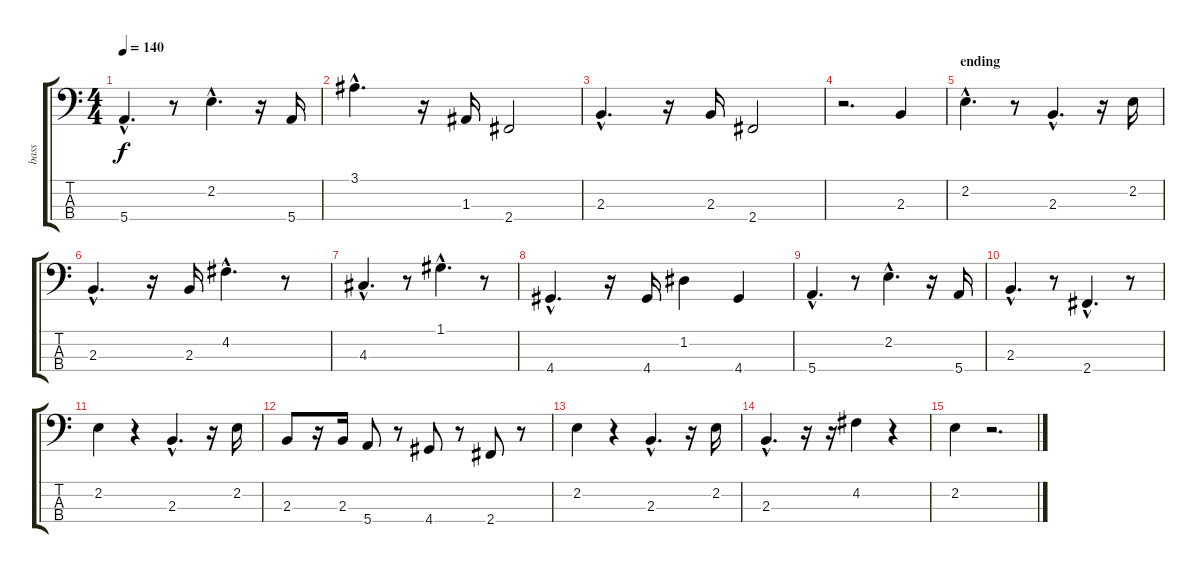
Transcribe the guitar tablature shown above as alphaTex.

\track ("bass" "bass") {instrument acousticbass}
\staff {score tabs}
\tuning (G2 D2 A1 E1) {hide}
\ts (4 4)
\tempo 140
\clef f4
\ks c
5.4{hac}.4{d dy f} r.8 2.2{hac}.4{d} r.16 5.4.16 |
3.1{hac}.4{d} r.16 1.3.16 2.4.2 |
2.3{hac}.4{d} r.16 2.3.16 2.4.2 |
r.2{d} 2.3.4 |
\section ("" "ending")
2.2{hac}.4{d} r.8 2.3{hac}.4{d} r.16 2.2.16 |
2.3{hac}.4{d} r.16 2.3.16 4.2{hac}.4{d} r.8 |
4.3{hac}.4{d} r.8 1.1{hac}.4{d} r.8 |
4.4{hac}.4{d} r.16 4.4.16 1.2.4 4.4.4 |
5.4{hac}.4{d} r.8 2.2{hac}.4{d} r.16 5.4.16 |
2.3{hac}.4{d} r.8 2.4{hac}.4{d} r.8 |
2.2.4 r.4 2.3{hac}.4{d} r.16 2.2.16 |
2.3.8 r.16 2.3.16 5.4.8 r.8 4.4.8 r.8 2.4.8 r.8 |
2.2.4 r.4 2.3{hac}.4{d} r.16 2.2.16 |
2.3{hac}.4{d} r.16 r.16 4.2.4 r.4 |
2.2.4 r.2{d}
